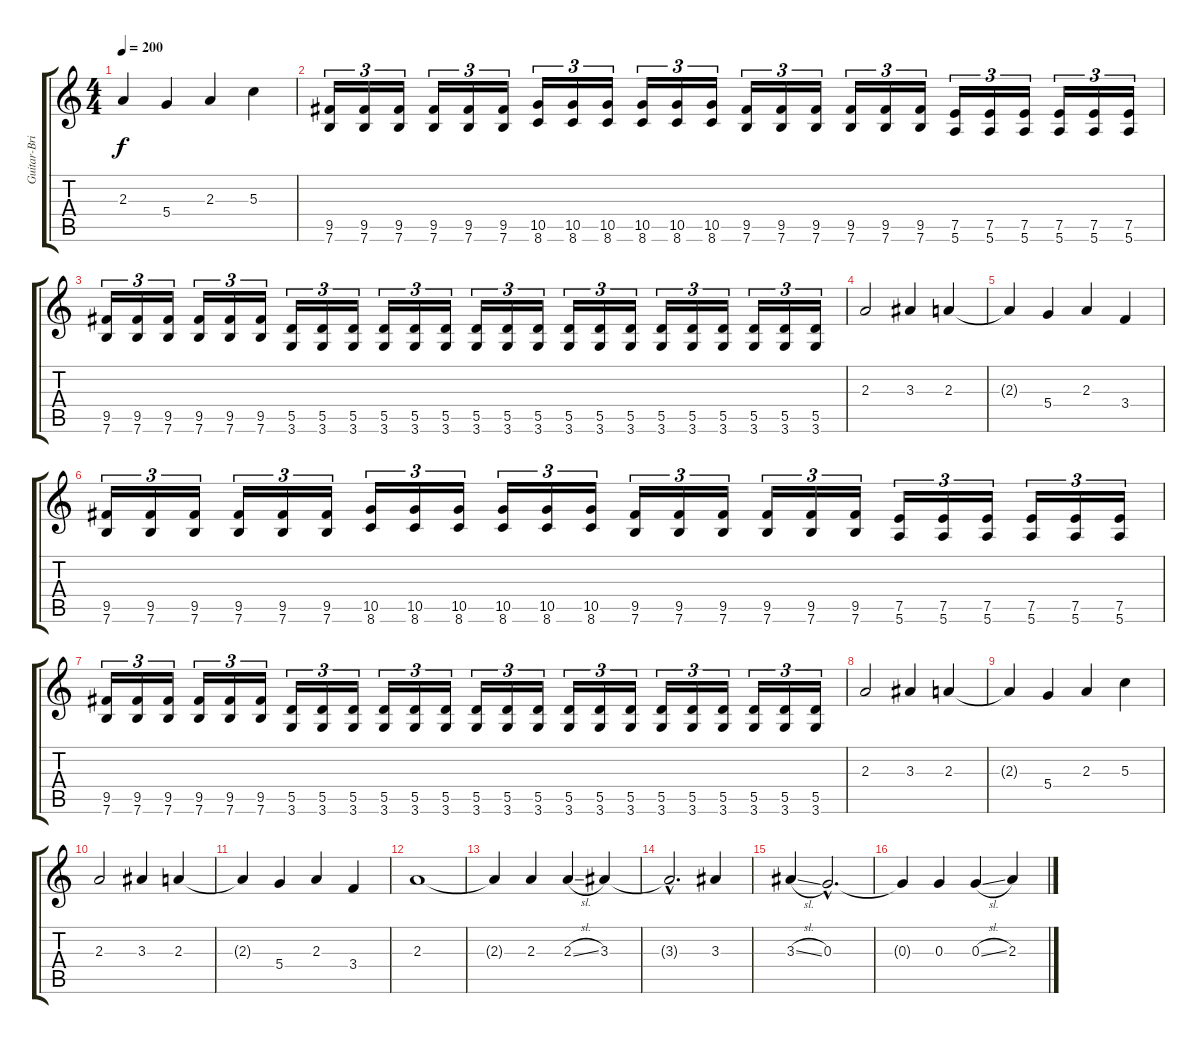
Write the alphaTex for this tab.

\track ("Guitar-Brian Deneeve" "Guitar-Bri") {instrument overdrivenguitar}
\staff {score tabs}
\tuning (E4 B3 G3 D3 A2 E2) {hide}
\ts (4 4)
\tempo 200
\clef g2
\ks c
2.3{t}.4{dy f} 5.4.4 2.3.4 5.3.4 |
(9.5 7.6).16{tu (3 2)} (9.5 7.6).16{tu (3 2)} (9.5 7.6).16{tu (3 2)} (9.5 7.6).16{tu (3 2)} (9.5 7.6).16{tu (3 2)} (9.5 7.6).16{tu (3 2)} (10.5 8.6).16{tu (3 2)} (10.5 8.6).16{tu (3 2)} (10.5 8.6).16{tu (3 2)} (10.5 8.6).16{tu (3 2)} (10.5 8.6).16{tu (3 2)} (10.5 8.6).16{tu (3 2)} (9.5 7.6).16{tu (3 2)} (9.5 7.6).16{tu (3 2)} (9.5 7.6).16{tu (3 2)} (9.5 7.6).16{tu (3 2)} (9.5 7.6).16{tu (3 2)} (9.5 7.6).16{tu (3 2)} (7.5 5.6).16{tu (3 2)} (7.5 5.6).16{tu (3 2)} (7.5 5.6).16{tu (3 2)} (7.5 5.6).16{tu (3 2)} (7.5 5.6).16{tu (3 2)} (7.5 5.6).16{tu (3 2)} |
(9.5 7.6).16{tu (3 2)} (9.5 7.6).16{tu (3 2)} (9.5 7.6).16{tu (3 2)} (9.5 7.6).16{tu (3 2)} (9.5 7.6).16{tu (3 2)} (9.5 7.6).16{tu (3 2)} (5.5 3.6).16{tu (3 2)} (5.5 3.6).16{tu (3 2)} (5.5 3.6).16{tu (3 2)} (5.5 3.6).16{tu (3 2)} (5.5 3.6).16{tu (3 2)} (5.5 3.6).16{tu (3 2)} (5.5 3.6).16{tu (3 2)} (5.5 3.6).16{tu (3 2)} (5.5 3.6).16{tu (3 2)} (5.5 3.6).16{tu (3 2)} (5.5 3.6).16{tu (3 2)} (5.5 3.6).16{tu (3 2)} (5.5 3.6).16{tu (3 2)} (5.5 3.6).16{tu (3 2)} (5.5 3.6).16{tu (3 2)} (5.5 3.6).16{tu (3 2)} (5.5 3.6).16{tu (3 2)} (5.5 3.6).16{tu (3 2)} |
2.3.2 3.3.4 2.3.4 |
2.3{t}.4 5.4.4 2.3.4 3.4.4 |
(9.5 7.6).16{tu (3 2)} (9.5 7.6).16{tu (3 2)} (9.5 7.6).16{tu (3 2)} (9.5 7.6).16{tu (3 2)} (9.5 7.6).16{tu (3 2)} (9.5 7.6).16{tu (3 2)} (10.5 8.6).16{tu (3 2)} (10.5 8.6).16{tu (3 2)} (10.5 8.6).16{tu (3 2)} (10.5 8.6).16{tu (3 2)} (10.5 8.6).16{tu (3 2)} (10.5 8.6).16{tu (3 2)} (9.5 7.6).16{tu (3 2)} (9.5 7.6).16{tu (3 2)} (9.5 7.6).16{tu (3 2)} (9.5 7.6).16{tu (3 2)} (9.5 7.6).16{tu (3 2)} (9.5 7.6).16{tu (3 2)} (7.5 5.6).16{tu (3 2)} (7.5 5.6).16{tu (3 2)} (7.5 5.6).16{tu (3 2)} (7.5 5.6).16{tu (3 2)} (7.5 5.6).16{tu (3 2)} (7.5 5.6).16{tu (3 2)} |
(9.5 7.6).16{tu (3 2)} (9.5 7.6).16{tu (3 2)} (9.5 7.6).16{tu (3 2)} (9.5 7.6).16{tu (3 2)} (9.5 7.6).16{tu (3 2)} (9.5 7.6).16{tu (3 2)} (5.5 3.6).16{tu (3 2)} (5.5 3.6).16{tu (3 2)} (5.5 3.6).16{tu (3 2)} (5.5 3.6).16{tu (3 2)} (5.5 3.6).16{tu (3 2)} (5.5 3.6).16{tu (3 2)} (5.5 3.6).16{tu (3 2)} (5.5 3.6).16{tu (3 2)} (5.5 3.6).16{tu (3 2)} (5.5 3.6).16{tu (3 2)} (5.5 3.6).16{tu (3 2)} (5.5 3.6).16{tu (3 2)} (5.5 3.6).16{tu (3 2)} (5.5 3.6).16{tu (3 2)} (5.5 3.6).16{tu (3 2)} (5.5 3.6).16{tu (3 2)} (5.5 3.6).16{tu (3 2)} (5.5 3.6).16{tu (3 2)} |
2.3.2 3.3.4 2.3.4 |
2.3{t}.4 5.4.4 2.3.4 5.3.4 |
2.3.2 3.3.4 2.3.4 |
2.3{t}.4 5.4.4 2.3.4 3.4.4 |
2.3.1 |
2.3{t}.4 2.3.4 2.3{sl}.4 3.3.4 |
3.3{hac t}.2{d} 3.3.4 |
3.3{sl}.4 0.3{hac}.2{d} |
0.3{t}.4 0.3.4 0.3{sl}.4 2.3.4
